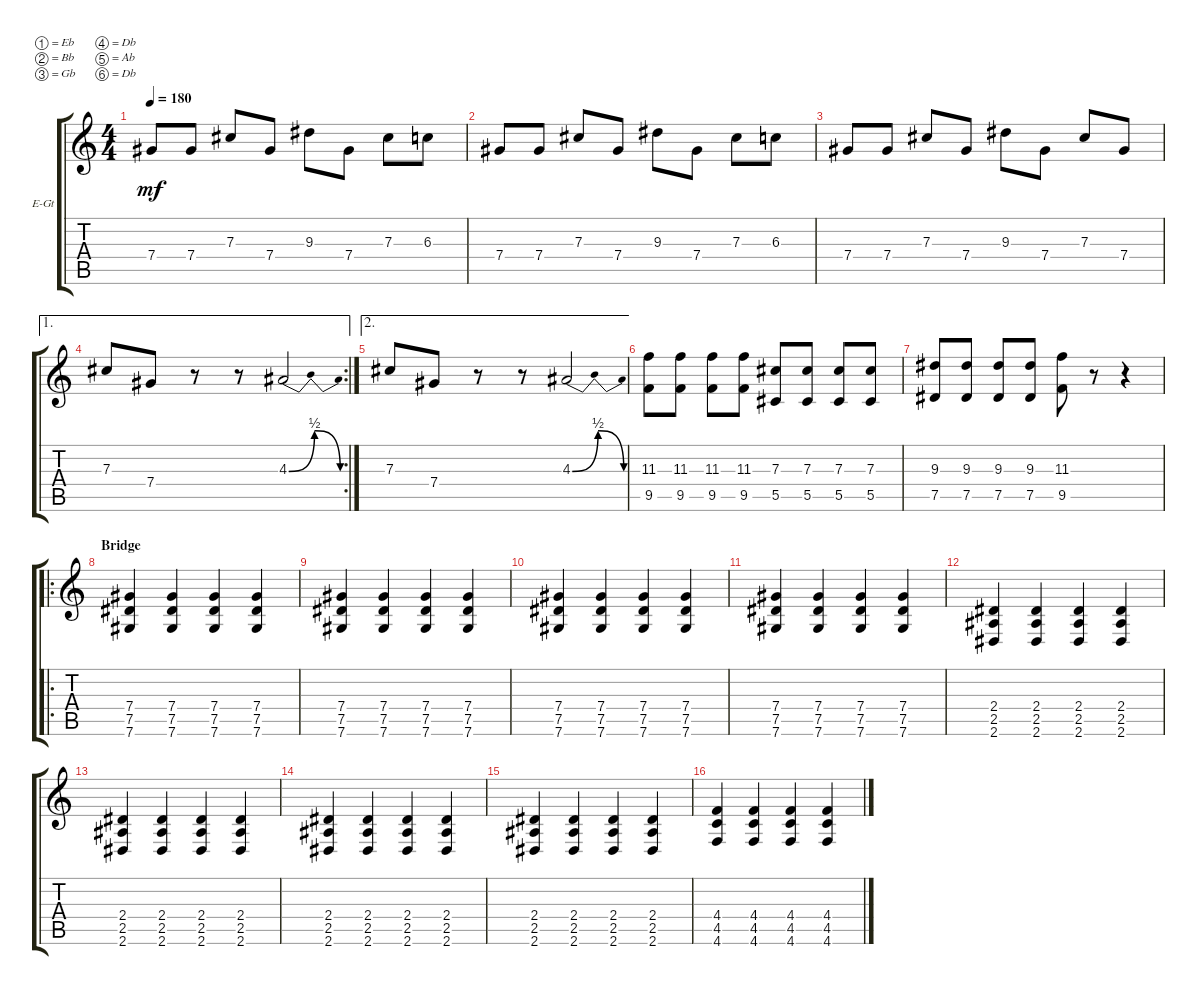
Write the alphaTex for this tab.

\defaultSystemsLayout 4
\bracketExtendMode groupsimilarinstruments
\firstSystemTrackNameOrientation horizontal
\otherSystemsTrackNameOrientation horizontal
\track ("Lead guitar" "E-Gt") {instrument overdrivenguitar}
\staff {score tabs}
\tuning (Eb4 Bb3 Gb3 Db3 Ab2 Db2)
\ts (4 4)
\tempo 180
\clef g2
\ks c
7.4.8{dy mf} 7.4.8 7.3.8 7.4.8 9.3.8 7.4.8 7.3.8 6.3.8 |
7.4.8 7.4.8 7.3.8 7.4.8 9.3.8 7.4.8 7.3.8 6.3.8 |
7.4.8 7.4.8 7.3.8 7.4.8 9.3.8 7.4.8 7.3.8 7.4.8 |
\ae 1
\rc 2
7.3.8 7.4.8 r.8 r.8 4.3{be (bendrelease 0 0 10.2 2 22.8 2 30 0)}.2 |
\ae 2
7.3.8 7.4.8 r.8 r.8 4.3{be (bendrelease 0 0 10.2 2 22.8 2 30 0)}.2 |
(9.5 11.3).8 (9.5 11.3).8 (9.5 11.3).8 (9.5 11.3).8 (5.5 7.3).8 (5.5 7.3).8 (5.5 7.3).8 (5.5 7.3).8 |
(7.5 9.3).8 (7.5 9.3).8 (7.5 9.3).8 (7.5 9.3).8 (9.5 11.3).8 r.8 r.4 |
\ro
\section ("" "Bridge")
(7.6 7.5 7.4).4 (7.6 7.5 7.4).4 (7.6 7.5 7.4).4 (7.6 7.5 7.4).4 |
(7.6 7.5 7.4).4 (7.6 7.5 7.4).4 (7.6 7.5 7.4).4 (7.6 7.5 7.4).4 |
(7.6 7.5 7.4).4 (7.6 7.5 7.4).4 (7.6 7.5 7.4).4 (7.6 7.5 7.4).4 |
(7.6 7.5 7.4).4 (7.6 7.5 7.4).4 (7.6 7.5 7.4).4 (7.6 7.5 7.4).4 |
(2.6 2.5 2.4).4 (2.6 2.5 2.4).4 (2.6 2.5 2.4).4 (2.6 2.5 2.4).4 |
(2.6 2.5 2.4).4 (2.6 2.5 2.4).4 (2.6 2.5 2.4).4 (2.6 2.5 2.4).4 |
(2.6 2.5 2.4).4 (2.6 2.5 2.4).4 (2.6 2.5 2.4).4 (2.6 2.5 2.4).4 |
(2.6 2.5 2.4).4 (2.6 2.5 2.4).4 (2.6 2.5 2.4).4 (2.6 2.5 2.4).4 |
(4.4 4.5 4.6).4 (4.4 4.5 4.6).4 (4.4 4.5 4.6).4 (4.4 4.5 4.6).4
